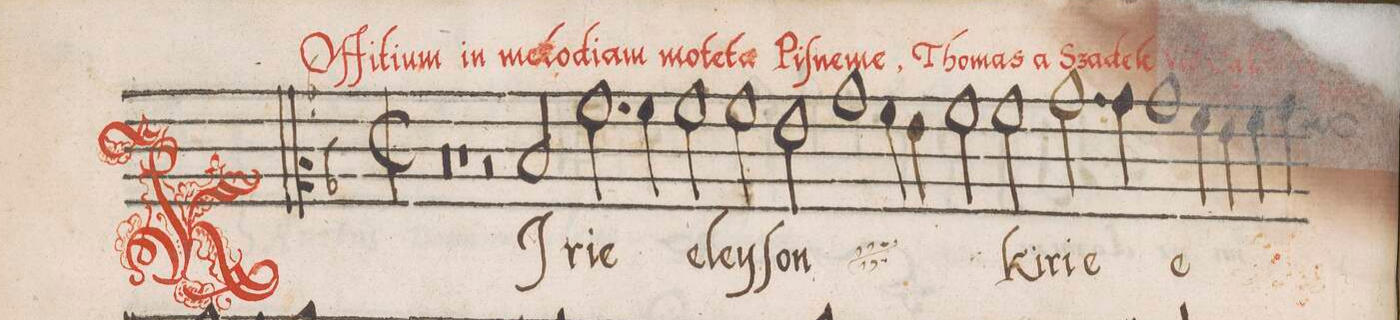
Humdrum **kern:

**kern	**text
*I"CANTVS	*
*clefC2	*
*k[b-]	*
*met(C|)	*
*M2/1	*
0r	.
=2-	=2-
1r	.
2r	.
2d/	KI-
=3-	=3-
2.a\	-ri-
4a\	-e
2a\	e-
2a\	-ley-
=4-	=4-
2g\	-ſon
*	*ij
1b-	e-
4a\	-ley-
4g\	.
=5-	=5-
2a\	-ſon
*	*Xij
2a\	Ki-
2.b-\	-ri-
4b-\	-e
=6-	=6-
1b-	e-
4a\	.
4g\	.
4a\	.
*custos:a	*
4b-\	.
=7-	=7-
*-	*-
